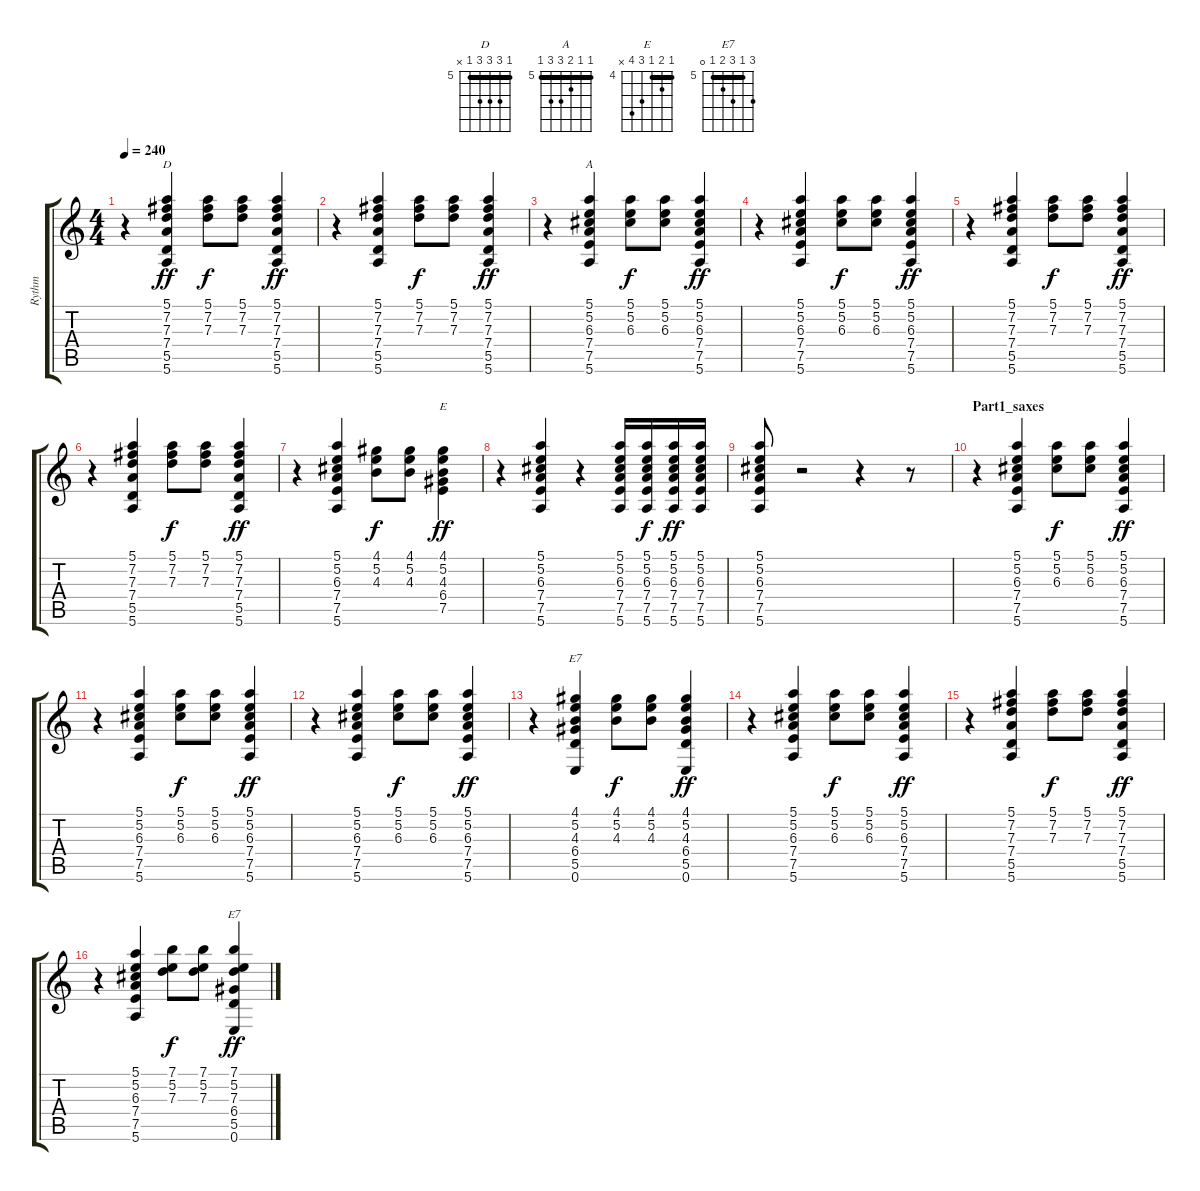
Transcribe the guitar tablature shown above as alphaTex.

\track ("Rythm" "Rythm") {instrument acousticguitarsteel}
\staff {score tabs}
\tuning (E4 B3 G3 D3 A2 E2) {hide}
\chord ("D" 5 7 7 7 5 x) {firstfret 5 barre 5}
\chord ("A" 5 5 6 7 7 5) {firstfret 5 barre 5}
\chord ("E" 4 5 4 6 7 x) {firstfret 4 barre 4}
\chord ("E7" 4 5 4 6 5 0) {firstfret 4 barre 4}
\chord ("E7" 7 5 7 6 5 0) {firstfret 5 barre 5}
\ts (4 4)
\tempo 240
\clef g2
\ks c
r.4{dy ff} (5.1 7.2 7.3 7.4 5.5 5.6).4{ch "D"} (5.1 7.2 7.3).8{dy f} (5.1 7.2 7.3).8 (5.1 7.2 7.3 7.4 5.5 5.6).4{dy ff} |
r.4 (5.1 7.2 7.3 7.4 5.5 5.6).4 (5.1 7.2 7.3).8{dy f} (5.1 7.2 7.3).8 (5.1 7.2 7.3 7.4 5.5 5.6).4{dy ff} |
r.4 (5.1 5.2 6.3 7.4 7.5 5.6).4{ch "A"} (5.1 5.2 6.3).8{dy f} (5.1 5.2 6.3).8 (5.1 5.2 6.3 7.4 7.5 5.6).4{dy ff} |
r.4 (5.1 5.2 6.3 7.4 7.5 5.6).4 (5.1 5.2 6.3).8{dy f} (5.1 5.2 6.3).8 (5.1 5.2 6.3 7.4 7.5 5.6).4{dy ff} |
r.4 (5.1 7.2 7.3 7.4 5.5 5.6).4 (5.1 7.2 7.3).8{dy f} (5.1 7.2 7.3).8 (5.1 7.2 7.3 7.4 5.5 5.6).4{dy ff} |
r.4 (5.1 7.2 7.3 7.4 5.5 5.6).4 (5.1 7.2 7.3).8{dy f} (5.1 7.2 7.3).8 (5.1 7.2 7.3 7.4 5.5 5.6).4{dy ff} |
r.4 (5.1 5.2 6.3 7.4 7.5 5.6).4 (4.1 5.2 4.3).8{dy f} (4.1 5.2 4.3).8 (4.1 5.2 4.3 6.4 7.5).4{ch "E" dy ff} |
r.4 (5.1 5.2 6.3 7.4 7.5 5.6).4 r.4 (5.1 5.2 6.3 7.4 7.5 5.6).16 (5.1 5.2 6.3 7.4 7.5 5.6).16{dy f} (5.1 5.2 6.3 7.4 7.5 5.6).16{dy ff} (5.1 5.2 6.3 7.4 7.5 5.6).16 |
(5.1 5.2 6.3 7.4 7.5 5.6).8 r.2 r.4 r.8 |
\section ("" "Part1_saxes")
r.4 (5.1 5.2 6.3 7.4 7.5 5.6).4 (5.1 5.2 6.3).8{dy f} (5.1 5.2 6.3).8 (5.1 5.2 6.3 7.4 7.5 5.6).4{dy ff} |
r.4 (5.1 5.2 6.3 7.4 7.5 5.6).4 (5.1 5.2 6.3).8{dy f} (5.1 5.2 6.3).8 (5.1 5.2 6.3 7.4 7.5 5.6).4{dy ff} |
r.4 (5.1 5.2 6.3 7.4 7.5 5.6).4 (5.1 5.2 6.3).8{dy f} (5.1 5.2 6.3).8 (5.1 5.2 6.3 7.4 7.5 5.6).4{dy ff} |
r.4 (4.1 5.2 4.3 6.4 5.5 0.6).4{ch "E7"} (4.1 5.2 4.3).8{dy f} (4.1 5.2 4.3).8 (4.1 5.2 4.3 6.4 5.5 0.6).4{dy ff} |
r.4 (5.1 5.2 6.3 7.4 7.5 5.6).4 (5.1 5.2 6.3).8{dy f} (5.1 5.2 6.3).8 (5.1 5.2 6.3 7.4 7.5 5.6).4{dy ff} |
r.4 (5.1 7.2 7.3 7.4 5.5 5.6).4 (5.1 7.2 7.3).8{dy f} (5.1 7.2 7.3).8 (5.1 7.2 7.3 7.4 5.5 5.6).4{dy ff} |
r.4 (5.1 5.2 6.3 7.4 7.5 5.6).4 (7.1 5.2 7.3).8{dy f} (7.1 5.2 7.3).8 (7.1 5.2 7.3 6.4 5.5 0.6).4{ch "E7" dy ff}
